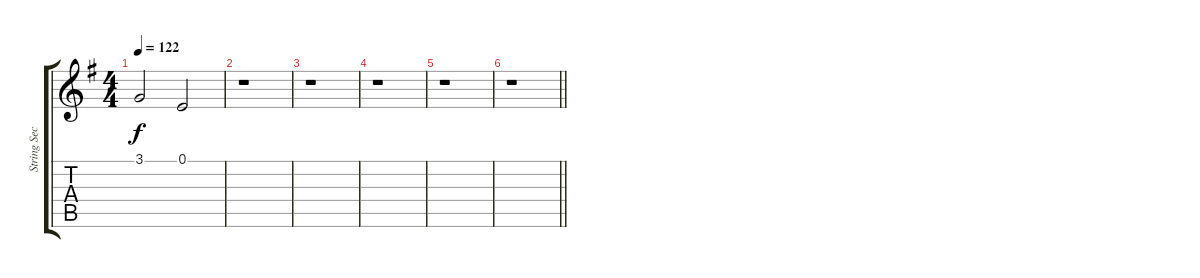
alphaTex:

\track ("String Section" "String Sec") {instrument stringensemble1}
\staff {score tabs}
\tuning (E4 B3 G3 D3 A2 E2) {hide}
\ts (4 4)
\tempo 122
\clef g2
\ks g
3.1.2{dy f} 0.1.2 |
r.1 |
r.1 |
r.1 |
r.1 |
\barLineRight lightlight
r.1
